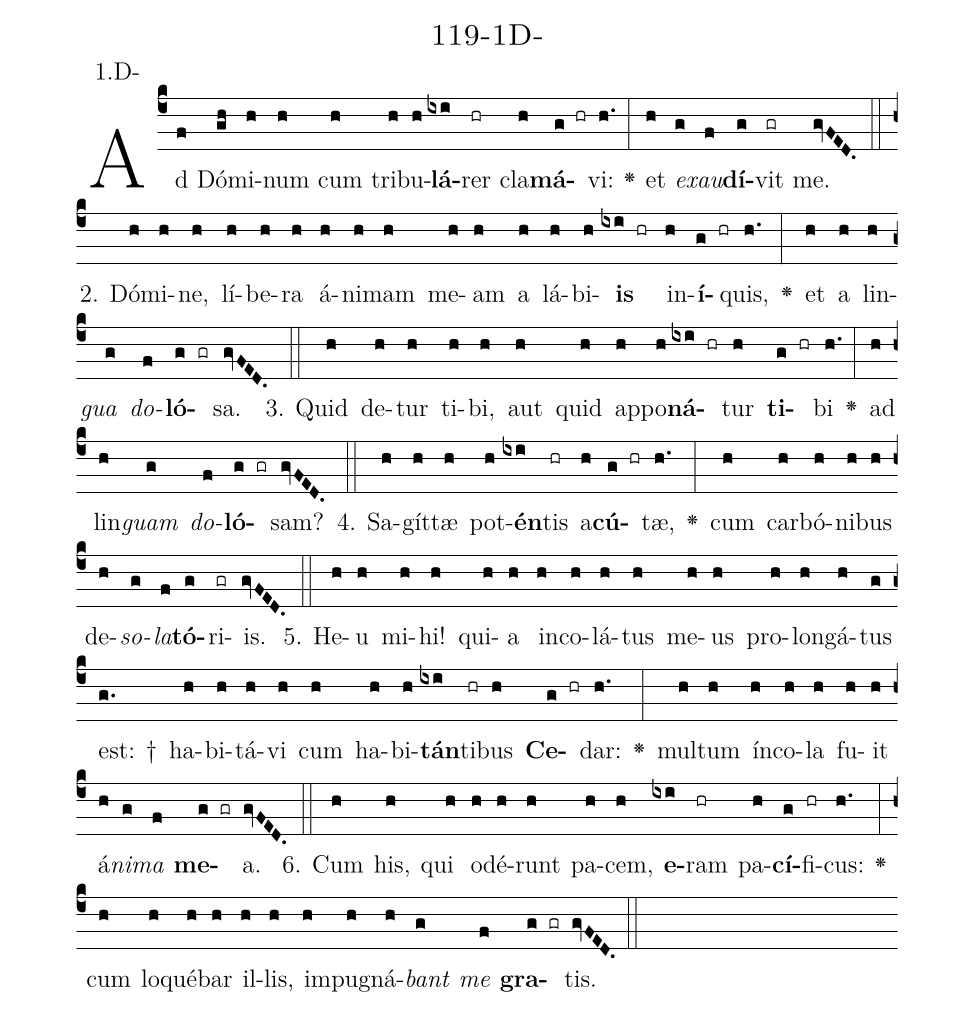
name: 119-1D-;
annotation: 1.D-;
%%
(c4)Ad(f) Dó(gh)mi(h)num(h) cum(h) tri(h)bu(h)<b>lá</b>(ixi)rer(hr) cla(h)<b>má</b>(g hr)vi:(h.) <v>\greheightstar</v>(:) et(h) <i>ex</i>(g)<i>au</i>(f)<b>dí</b>(g)vit(gr) me.(gvFED.) (::)
2. Dó(h)mi(h)ne,(h) lí(h)be(h)ra(h) á(h)ni(h)mam(h) me(h)am(h) a(h) lá(h)bi(h)<b>is</b>(ixi hr) in(h)<b>í</b>(g hr)quis,(h.) <v>\greheightstar</v>(:) et(h) a(h) lin(h)<i>gua</i>(g) <i>do</i>(f)<b>ló</b>(g gr)sa.(gvFED.) (::)
3. Quid(h) de(h)tur(h) ti(h)bi,(h) aut(h) quid(h) ap(h)po(h)<b>ná</b>(ixi hr)tur(h) <b>ti</b>(g hr)bi(h.) <v>\greheightstar</v>(:) ad(h) lin(h)<i>guam</i>(g) <i>do</i>(f)<b>ló</b>(g gr)sam?(gvFED.) (::)
4. Sa(h)gít(h)tæ(h) pot(h)<b>én</b>(ixi)tis(hr) a(h)<b>cú</b>(g hr)tæ,(h.) <v>\greheightstar</v>(:) cum(h) car(h)bó(h)ni(h)bus(h) de(h)<i>so</i>(g)<i>la</i>(f)<b>tó</b>(g)ri(gr)is.(gvFED.) (::)
5. He(h)u(h) mi(h)hi!(h) qui(h)a(h) in(h)co(h)lá(h)tus(h) me(h)us(h) pro(h)lon(h)gá(h)tus(g) est: †(g.) ha(h)bi(h)tá(h)vi(h) cum(h) ha(h)bi(h)<b>tán</b>(ixi)ti(hr)bus(h) <b>Ce</b>(g hr)dar:(h.) <v>\greheightstar</v>(:) mul(h)tum(h) ín(h)co(h)la(h) fu(h)it(h) á(h)<i>ni</i>(g)<i>ma</i>(f) <b>me</b>(g gr)a.(gvFED.) (::)
6. Cum(h) his,(h) qui(h) o(h)dé(h)runt(h) pa(h)cem,(h) <b>e</b>(ixi)ram(hr) pa(h)<b>cí</b>(g)fi(hr)cus:(h.) <v>\greheightstar</v>(:) cum(h) lo(h)qué(h)bar(h) il(h)lis,(h) im(h)pu(h)gná(h)<i>bant</i>(g) <i>me</i>(f) <b>gra</b>(g gr)tis.(gvFED.) (::)
